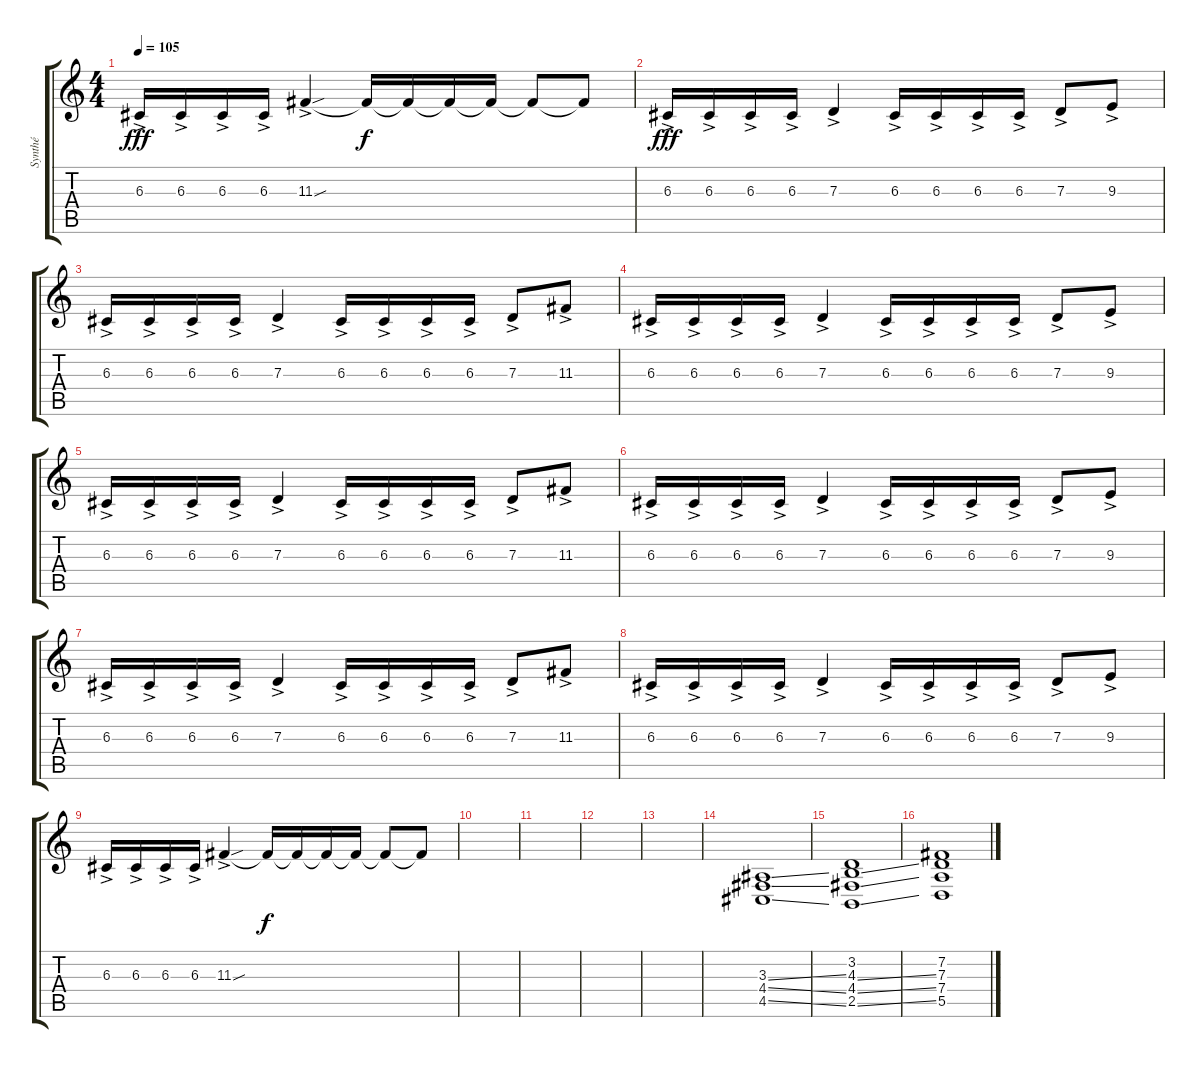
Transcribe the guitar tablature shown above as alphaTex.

\track ("Synthé" "Synthé") {instrument stringensemble1}
\staff {score tabs}
\tuning (E4 B3 G3 D3 A2 E2) {hide}
\ts (4 4)
\tempo 105
\clef g2
\ks c
6.3{ac}.16{dy fff} 6.3{ac}.16 6.3{ac}.16 6.3{ac}.16 11.3{sou ac}.4 11.3{t}.16{dy f} 11.3{t}.16 11.3{t}.16 11.3{t}.16 11.3{t}.8 11.3{t}.8 |
6.3{ac}.16{dy fff} 6.3{ac}.16 6.3{ac}.16 6.3{ac}.16 7.3{ac}.4 6.3{ac}.16 6.3{ac}.16 6.3{ac}.16 6.3{ac}.16 7.3{ac}.8 9.3{ac}.8 |
6.3{ac}.16 6.3{ac}.16 6.3{ac}.16 6.3{ac}.16 7.3{ac}.4 6.3{ac}.16 6.3{ac}.16 6.3{ac}.16 6.3{ac}.16 7.3{ac}.8 11.3{ac}.8 |
6.3{ac}.16 6.3{ac}.16 6.3{ac}.16 6.3{ac}.16 7.3{ac}.4 6.3{ac}.16 6.3{ac}.16 6.3{ac}.16 6.3{ac}.16 7.3{ac}.8 9.3{ac}.8 |
6.3{ac}.16 6.3{ac}.16 6.3{ac}.16 6.3{ac}.16 7.3{ac}.4 6.3{ac}.16 6.3{ac}.16 6.3{ac}.16 6.3{ac}.16 7.3{ac}.8 11.3{ac}.8 |
6.3{ac}.16 6.3{ac}.16 6.3{ac}.16 6.3{ac}.16 7.3{ac}.4 6.3{ac}.16 6.3{ac}.16 6.3{ac}.16 6.3{ac}.16 7.3{ac}.8 9.3{ac}.8 |
6.3{ac}.16 6.3{ac}.16 6.3{ac}.16 6.3{ac}.16 7.3{ac}.4 6.3{ac}.16 6.3{ac}.16 6.3{ac}.16 6.3{ac}.16 7.3{ac}.8 11.3{ac}.8 |
6.3{ac}.16 6.3{ac}.16 6.3{ac}.16 6.3{ac}.16 7.3{ac}.4 6.3{ac}.16 6.3{ac}.16 6.3{ac}.16 6.3{ac}.16 7.3{ac}.8 9.3{ac}.8 |
6.3{ac}.16 6.3{ac}.16 6.3{ac}.16 6.3{ac}.16 11.3{sou ac}.4 11.3{t}.16{dy f} 11.3{t}.16 11.3{t}.16 11.3{t}.16 11.3{t}.8 11.3{t}.8 |
|
|
|
|
(3.3{ss} 4.4{ss} 4.5{ss}).1 |
(3.2 4.3{ss} 4.4{ss} 2.5{ss}).1 |
(7.2 7.3{ss} 7.4{ss} 5.5{ss}).1
